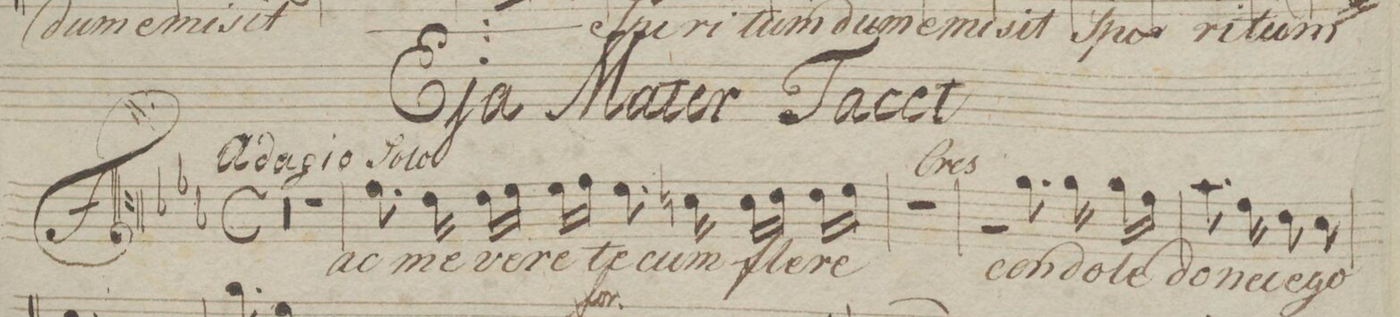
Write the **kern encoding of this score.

**kern	**text	**dynam
*I"Tenor.	*	*
*clefC4	*	*
*k[b-e-a-]	*	*
*met(c)	*	*
*M4/4	*	*
00r	.	.
=2	=2	=2
=3	=3	=3
=4	=4	=4
=5	=5	=5
1r	.	.
=6	=6	=6
8.e-\	Fac	.
16c\	me	.
16c\LL	ve-	.
16d\JJ	.	.
16d\LL	-re	.
16e-\JJ	.	.
8.d\	te	.
16Bn\	cum	.
16B\LL	fle-	.
16c\JJ	.	.
16c\LL	-re	.
16d\JJ	.	.
=7	=7	=7
1r	.	<
=8	=8	=8
2r	.	.
8.f\	con	.
16f\	do-	.
8f\L	-le	.
8e-\J	.	.
=9	=9	=9
8.g\	do-	.
16e-\	-nec	.
8c\	e-	.
8B-\	-go	.
*-	*-	*-
